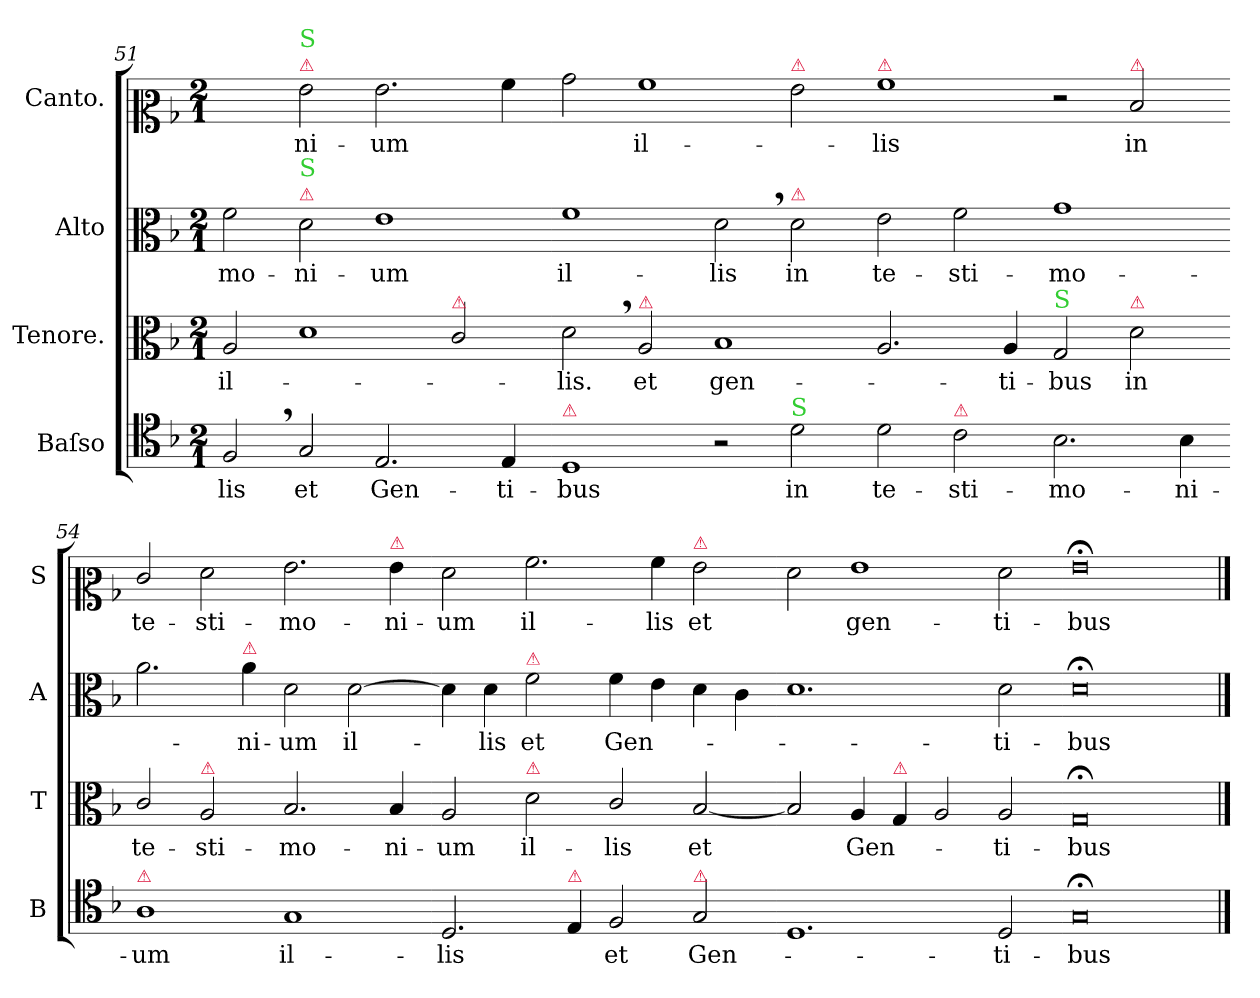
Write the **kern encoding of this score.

**kern	**text	**kern	**text	**kern	**text	**kern	**text
*part4	*part4	*part3	*part3	*part2	*part2	*part1	*part1
*staff4	*staff4	*staff3	*staff3	*staff2	*staff2	*staff1	*staff1
*I"Baſso	*	*I"Tenore.	*	*I"Alto	*	*I"Canto.	*
*I'B	*	*I'T	*	*I'A	*	*I'S	*
*clefC4	*	*clefC3	*	*clefC3	*	*clefC2	*
*k[b-]	*	*k[b-]	*	*k[b-]	*	*k[b-]	*
*M2/1	*	*M2/1	*	*M2/1	*	*M2/1	*
=51	=51	=51	=51	=51	=51	=51	=51
!	!LO:LY:i	!	!LO:LY:i	!	!LO:LY:i	!	!
2F,</	-lis	2A/	il-	2f\	-mo-	2ryy	.
!	!	!	!	!	!	!LO:TX:a:color=crimson:t=⚠	!
!	!	!	!	!	!	!LO:TX:a:color=limegreen:t=S	!
!	!	!	!	!LO:TX:a:color=crimson:t=⚠	!	!	!
!	!	!	!	!LO:TX:a:color=limegreen:t=S	!	!	!
!	!	!	!	!	!LO:LY:i	!	!
2G/	et	1d	.	2d\	-ni-	2g\	-ni-
!	!	!	!	!	!LO:LY:i	!	!
2.E/	Gen-	.	.	1e	-um	2.g\	-um
!	!	!LO:TX:a:color=crimson:t=⚠	!	!	!	!	!
.	.	2c/	.	.	.	.	.
4E/	-ti-	.	.	.	.	4a\	.
=52-	=52-	=52-	=52-	=52-	=52-	=52-	=52-
!LO:TX:a:color=crimson:t=⚠	!	!	!	!	!	!	!
!	!	!	!LO:LY:i	!	!LO:LY:i	!	!
1D	-bus	2d,<\	-lis.	1f	il-	2b-\	.
!	!	!LO:TX:a:color=crimson:t=⚠	!	!	!	!	!
.	.	2A/	et	.	.	1a	il-
!	!	!	!	!	!LO:LY:i	!	!
2r	.	1B-	gen-	2d,<\	-lis	.	.
!	!	!	!	!	!	!LO:TX:a:color=crimson:t=⚠	!
!	!	!	!	!LO:TX:a:color=crimson:t=⚠	!	!	!
!LO:TX:a:color=limegreen:t=S	!	!	!	!	!	!	!
!	!	!	!	!	!LO:LY:i	!	!
2d\	in	.	.	2d\	in	2g\	.
=53-	=53-	=53-	=53-	=53-	=53-	=53-	=53-
!	!	!	!	!	!	!LO:TX:a:color=crimson:t=⚠	!
!	!	!	!	!	!LO:LY:i	!	!
2d\	te-	2.A/	.	2e\	te-	1a	-lis
!LO:TX:a:color=crimson:t=⚠	!	!	!	!	!	!	!
!	!	!	!	!	!LO:LY:i	!	!
2c\	-sti-	.	.	2f\	-sti-	.	.
.	.	4A/	-ti-	.	.	.	.
!	!	!LO:TX:a:color=limegreen:t=S	!	!	!	!	!
!	!	!	!	!	!LO:LY:i	!	!
2.B-\	-mo-	2G/	-bus	1g	-mo-	2r	.
!	!	!	!	!	!	!LO:TX:a:color=crimson:t=⚠	!
!	!	!LO:TX:a:color=crimson:t=⚠	!	!	!	!	!
.	.	2d\	in	.	.	2d/	in
4B-\	-ni-	.	.	.	.	.	.
=54-	=54-	=54-	=54-	=54-	=54-	=54-	=54-
!LO:TX:a:color=crimson:t=⚠	!	!	!	!	!	!	!
1A	-um	2c/	te-	2.a\	.	2e/	te-
!	!	!LO:TX:a:color=crimson:t=⚠	!	!	!	!	!
.	.	2A/	-sti-	.	.	2f\	-sti-
!	!	!	!	!LO:TX:a:color=crimson:t=⚠	!	!	!
!	!	!	!	!	!LO:LY:i	!	!
.	.	.	.	4a\	-ni-	.	.
!	!	!	!	!	!LO:LY:i	!	!
1G	il-	2.B-/	-mo-	2d\	-um	2.g\	-mo-
.	.	.	.	[2d\	il-	.	.
!	!	!	!	!	!	!LO:TX:a:color=crimson:t=⚠	!
.	.	4B-/	-ni-	.	.	4g\	-ni-
=55-	=55-	=55-	=55-	=55-	=55-	=55-	=55-
2.D/	-lis	2A/	-um	4d\]	.	2f\	-um
.	.	.	.	4d\	-lis	.	.
!	!	!	!	!LO:TX:a:color=crimson:t=⚠	!	!	!
!	!	!LO:TX:a:color=crimson:t=⚠	!	!	!	!	!
.	.	2d\	il-	2f\	et	2.a\	il-
!LO:TX:a:color=crimson:t=⚠	!	!	!	!	!	!	!
4E/	.	.	.	.	.	.	.
2F/	et	2c/	-lis	4f\	Gen-	.	.
.	.	.	.	4e\	.	4a\	-lis
!	!	!	!	!	!	!LO:TX:a:color=crimson:t=⚠	!
!LO:TX:a:color=crimson:t=⚠	!	!	!	!	!	!	!
2G/	Gen-	[2B-/	et	4d\	.	2g\	et
.	.	.	.	4c\	.	.	.
=56-	=56-	=56-	=56-	=56-	=56-	=56-	=56-
1.D	.	2B-/]	.	1.d	.	2f\	.
.	.	4A/	Gen-	.	.	1g	gen-
!	!	!LO:TX:a:color=crimson:t=⚠	!	!	!	!	!
.	.	4G/	.	.	.	.	.
.	.	2A/	.	.	.	.	.
2D/	-ti-	2A/	-ti-	2d\	-ti-	2f\	-ti-
=57-	=57-	=57-	=57-	=57-	=57-	=57-	=57-
0G;<;	-bus	0G;<	-bus	0d;<;	-bus	0g;<;	-bus
==	==	==	==	==	==	==	==
*-	*-	*-	*-	*-	*-	*-	*-
